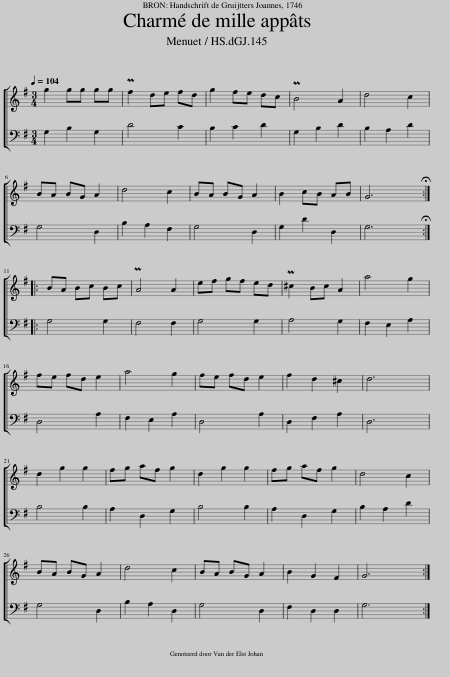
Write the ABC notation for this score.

X:1
%%score [ 1 2 ]
L:1/8
Q:1/4=104
M:3/4
I:linebreak $
K:G
V:1 treble
V:2 bass
V:1
 g2 gg gg | Pf2 de fd | g2 fe dc | PB4 A2 | d4 c2 |$ %5
 BA BG A2 | d4 c2 | BA BG A2 | B2 cB AB | G6 ::$ %10
 BA Bc Bc | PA4 A2 | ef gf ed | P^c2 Bc A2 | a4 g2 |$ %15
 fe fd e2 | a4 g2 | fe fd e2 | f2 d2 ^c2 | d6 |$ %20
 d2 g2 g2 | fg af g2 | d2 g2 g2 | fg af g2 | d4 c2 |$ %25
 BA BG A2 | d4 c2 | BA BG A2 | B2 G2 F2 | G6 :| %30
V:2
 G,2 B,2 G,2 | D4 C2 | B,2 C2 D2 | G,2 B,2 D2 | B,2 A,2 D2 |$ %5
 G,4 D,2 | B,2 A,2 F,2 | G,4 D,2 | G,2 D2 D,2 | G,6 ::$ %10
 G,4 G,2 | F,4 F,2 | G,4 G,2 | A,4 G,2 | F,2 E,2 A,2 |$ %15
 D,4 A,2 | F,2 E,2 A,2 | D,4 A,2 | D,2 F,2 A,2 | D,6 |$ %20
 B,4 B,2 | A,2 D,2 G,2 | B,4 B,2 | A,2 D,2 G,2 | B,2 A,2 D2 |$ %25
 G,4 D,2 | B,2 A,2 D,2 | G,4 D,2 | F,2 D,2 D,2 | G,6 :| %30
